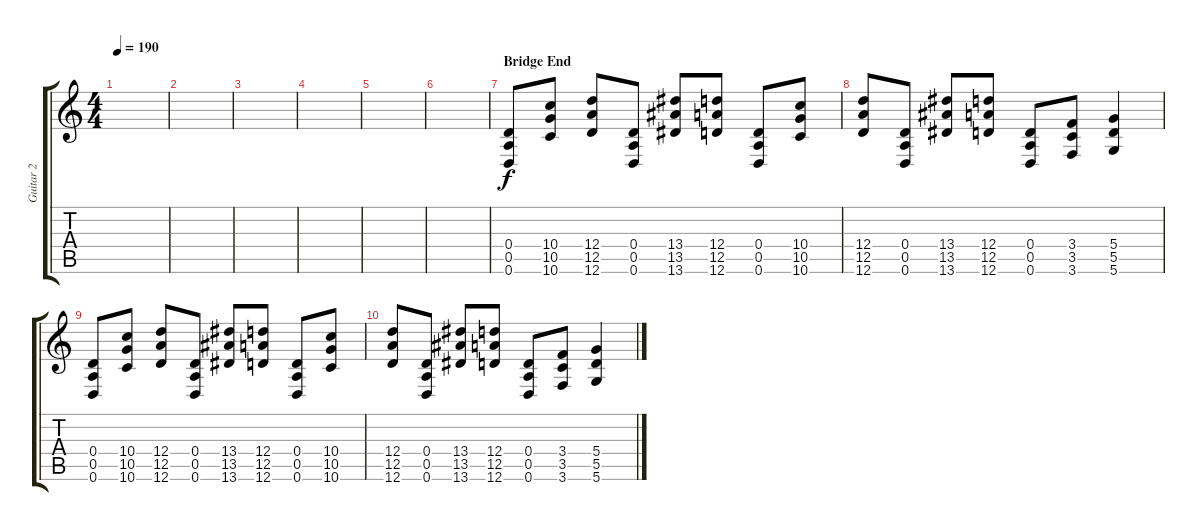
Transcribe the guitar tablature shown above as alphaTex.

\track ("Guitar 2" "Guitar 2") {instrument distortionguitar}
\staff {score tabs}
\tuning (E4 B3 G3 D3 A2 D2) {hide}
\ts (4 4)
\tempo 190
\clef g2
\ks c
|
|
|
|
|
|
\section ("" "Bridge End")
(0.4 0.5 0.6).8 (10.4 10.5 10.6).8 (12.4 12.5 12.6).8 (0.4 0.5 0.6).8 (13.4 13.5 13.6).8 (12.4 12.5 12.6).8 (0.4 0.5 0.6).8 (10.4 10.5 10.6).8 |
(12.4 12.5 12.6).8 (0.4 0.5 0.6).8 (13.4 13.5 13.6).8 (12.4 12.5 12.6).8 (0.4 0.5 0.6).8 (3.4 3.5 3.6).8 (5.4 5.5 5.6).4 |
(0.4 0.5 0.6).8 (10.4 10.5 10.6).8 (12.4 12.5 12.6).8 (0.4 0.5 0.6).8 (13.4 13.5 13.6).8 (12.4 12.5 12.6).8 (0.4 0.5 0.6).8 (10.4 10.5 10.6).8 |
(12.4 12.5 12.6).8 (0.4 0.5 0.6).8 (13.4 13.5 13.6).8 (12.4 12.5 12.6).8 (0.4 0.5 0.6).8 (3.4 3.5 3.6).8 (5.4 5.5 5.6).4
